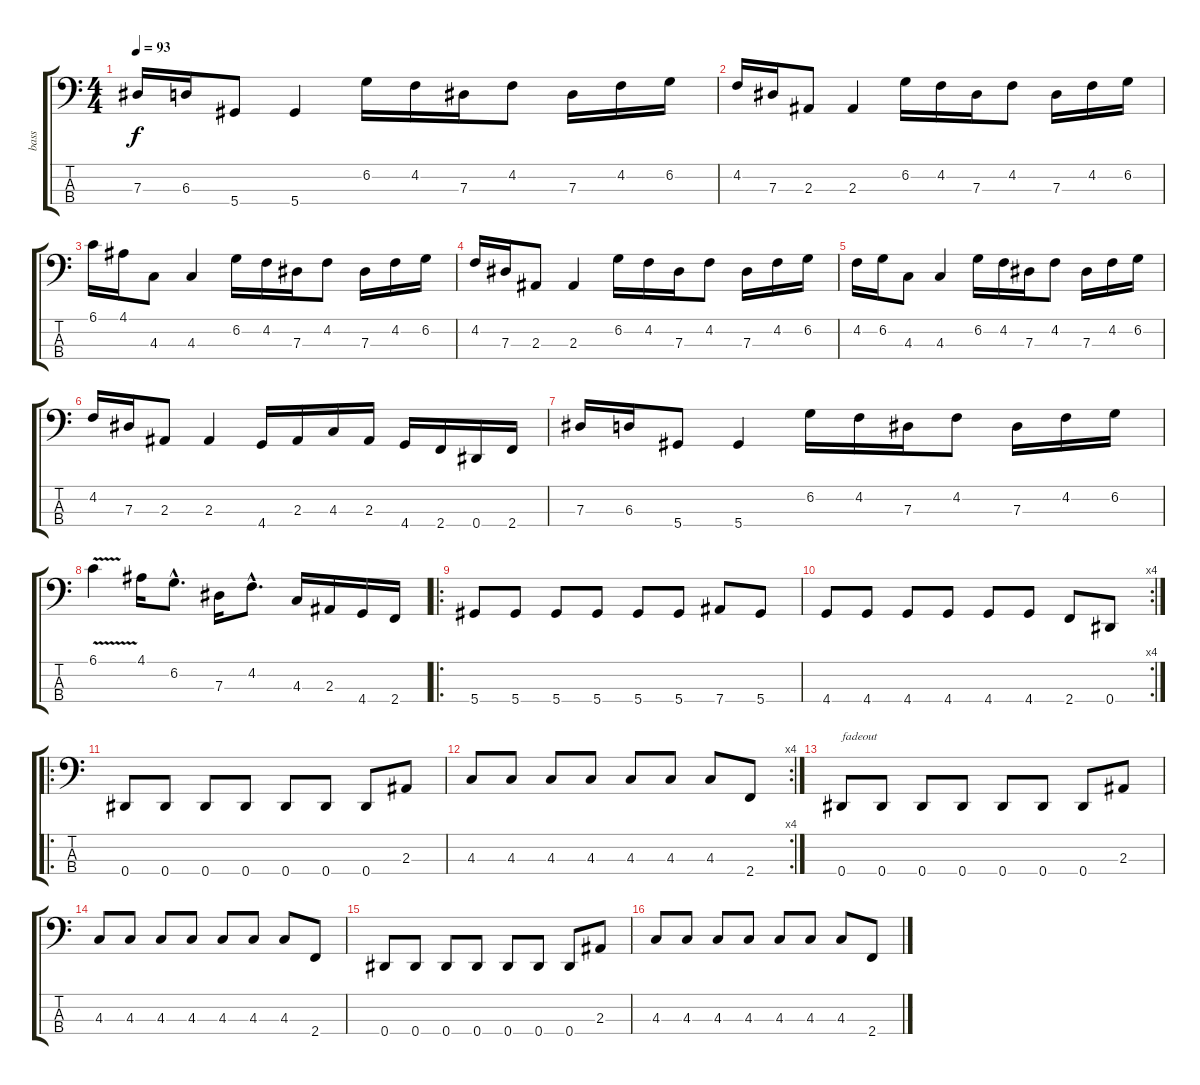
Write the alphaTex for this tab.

\track ("bass" "bass") {instrument electricbassfinger}
\staff {score tabs}
\tuning (Gb2 Db2 Ab1 Eb1) {hide}
\ts (4 4)
\tempo 93
\clef f4
\ks c
7.3.16{dy f} 6.3.16 5.4.8 5.4.4 6.2.16 4.2.16 7.3.16 4.2.8 7.3.16 4.2.16 6.2.16 |
4.2.16 7.3.16 2.3.8 2.3.4 6.2.16 4.2.16 7.3.16 4.2.8 7.3.16 4.2.16 6.2.16 |
6.1.16 4.1.16 4.3.8 4.3.4 6.2.16 4.2.16 7.3.16 4.2.8 7.3.16 4.2.16 6.2.16 |
4.2.16 7.3.16 2.3.8 2.3.4 6.2.16 4.2.16 7.3.16 4.2.8 7.3.16 4.2.16 6.2.16 |
4.2.16 6.2.16 4.3.8 4.3.4 6.2.16 4.2.16 7.3.16 4.2.8 7.3.16 4.2.16 6.2.16 |
4.2.16 7.3.16 2.3.8 2.3.4 4.4.16 2.3.16 4.3.16 2.3.16 4.4.16 2.4.16 0.4.16 2.4.16 |
7.3.16 6.3.16 5.4.8 5.4.4 6.2.16 4.2.16 7.3.16 4.2.8 7.3.16 4.2.16 6.2.16 |
6.1{v}.4 4.1.16 6.2{hac}.8{d} 7.3.16 4.2{hac}.8{d} 4.3.16 2.3.16 4.4.16 2.4.16 |
\ro
5.4.8 5.4.8 5.4.8 5.4.8 5.4.8 5.4.8 7.4.8 5.4.8 |
\rc 4
4.4.8 4.4.8 4.4.8 4.4.8 4.4.8 4.4.8 2.4.8 0.4.8 |
\ro
0.4.8 0.4.8 0.4.8 0.4.8 0.4.8 0.4.8 0.4.8 2.3.8 |
\rc 4
4.3.8 4.3.8 4.3.8 4.3.8 4.3.8 4.3.8 4.3.8 2.4.8 |
0.4.8{txt "fadeout"} 0.4.8 0.4.8 0.4.8 0.4.8 0.4.8 0.4.8 2.3.8 |
4.3.8 4.3.8 4.3.8 4.3.8 4.3.8 4.3.8 4.3.8 2.4.8 |
0.4.8 0.4.8 0.4.8 0.4.8 0.4.8 0.4.8 0.4.8 2.3.8 |
4.3.8 4.3.8 4.3.8 4.3.8 4.3.8 4.3.8 4.3.8 2.4.8
